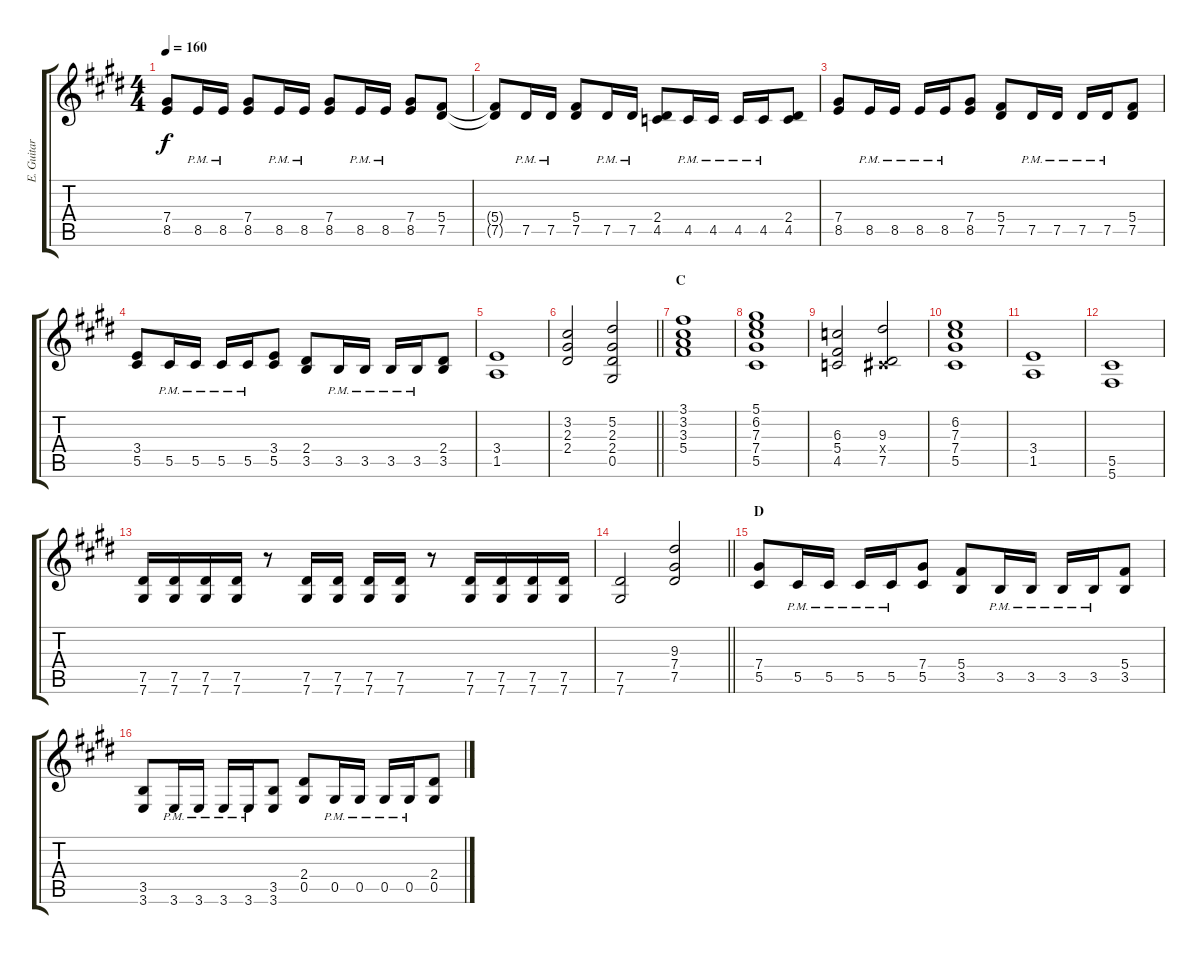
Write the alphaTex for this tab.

\track ("E. Guitar I" "E. Guitar ") {instrument overdrivenguitar}
\staff {score tabs}
\tuning (Eb4 Bb3 Gb3 Db3 Ab2 Db2) {hide}
\ts (4 4)
\tempo 160
\clef g2
\ks e
(7.4{t} 8.5{t}).8{dy f} 8.5{pm}.16 8.5{pm}.16 (7.4 8.5).8 8.5{pm}.16 8.5{pm}.16 (7.4 8.5).8 8.5{pm}.16 8.5{pm}.16 (7.4 8.5).8 (5.4 7.5).8 |
(5.4{t} 7.5{t}).8 7.5{pm}.16 7.5{pm}.16 (5.4 7.5).8 7.5{pm}.16 7.5{pm}.16 (2.4 4.5).8 4.5{pm}.16 4.5{pm}.16 4.5{pm}.16 4.5{pm}.16 (2.4 4.5).8 |
(7.4 8.5).8 8.5{pm}.16 8.5{pm}.16 8.5{pm}.16 8.5{pm}.16 (7.4 8.5).8 (5.4 7.5).8 7.5{pm}.16 7.5{pm}.16 7.5{pm}.16 7.5{pm}.16 (5.4 7.5).8 |
(3.4 5.5).8 5.5{pm}.16 5.5{pm}.16 5.5{pm}.16 5.5{pm}.16 (3.4 5.5).8 (2.4 3.5).8 3.5{pm}.16 3.5{pm}.16 3.5{pm}.16 3.5{pm}.16 (2.4 3.5).8 |
(3.4 1.5).1 |
\barLineRight lightlight
(3.2 2.3 2.4).2 (5.2 2.3 2.4 0.5).2 |
\section ("" "C")
(3.1 3.2 3.3 5.4).1 |
(5.1 6.2 7.3 7.4 5.5).1 |
(6.3 5.4 4.5).2 (9.3 0.4{x} 7.5).2 |
(6.2 7.3 7.4 5.5).1 |
(3.4 1.5).1 |
(5.5 5.6).1 |
(7.5 7.6).16 (7.5 7.6).16 (7.5 7.6).16 (7.5 7.6).16 r.8 (7.5 7.6).16 (7.5 7.6).16 (7.5 7.6).16 (7.5 7.6).16 r.8 (7.5 7.6).16 (7.5 7.6).16 (7.5 7.6).16 (7.5 7.6).16 |
\barLineRight lightlight
(7.5 7.6).2 (9.3 7.4 7.5).2 |
\section ("" "D")
(7.4 5.5).8 5.5{pm}.16 5.5{pm}.16 5.5{pm}.16 5.5{pm}.16 (7.4 5.5).8 (5.4 3.5).8 3.5{pm}.16 3.5{pm}.16 3.5{pm}.16 3.5{pm}.16 (5.4 3.5).8 |
(3.5 3.6).8 3.6{pm}.16 3.6{pm}.16 3.6{pm}.16 3.6{pm}.16 (3.5 3.6).8 (2.4 0.5).8 0.5{pm}.16 0.5{pm}.16 0.5{pm}.16 0.5{pm}.16 (2.4 0.5).8
